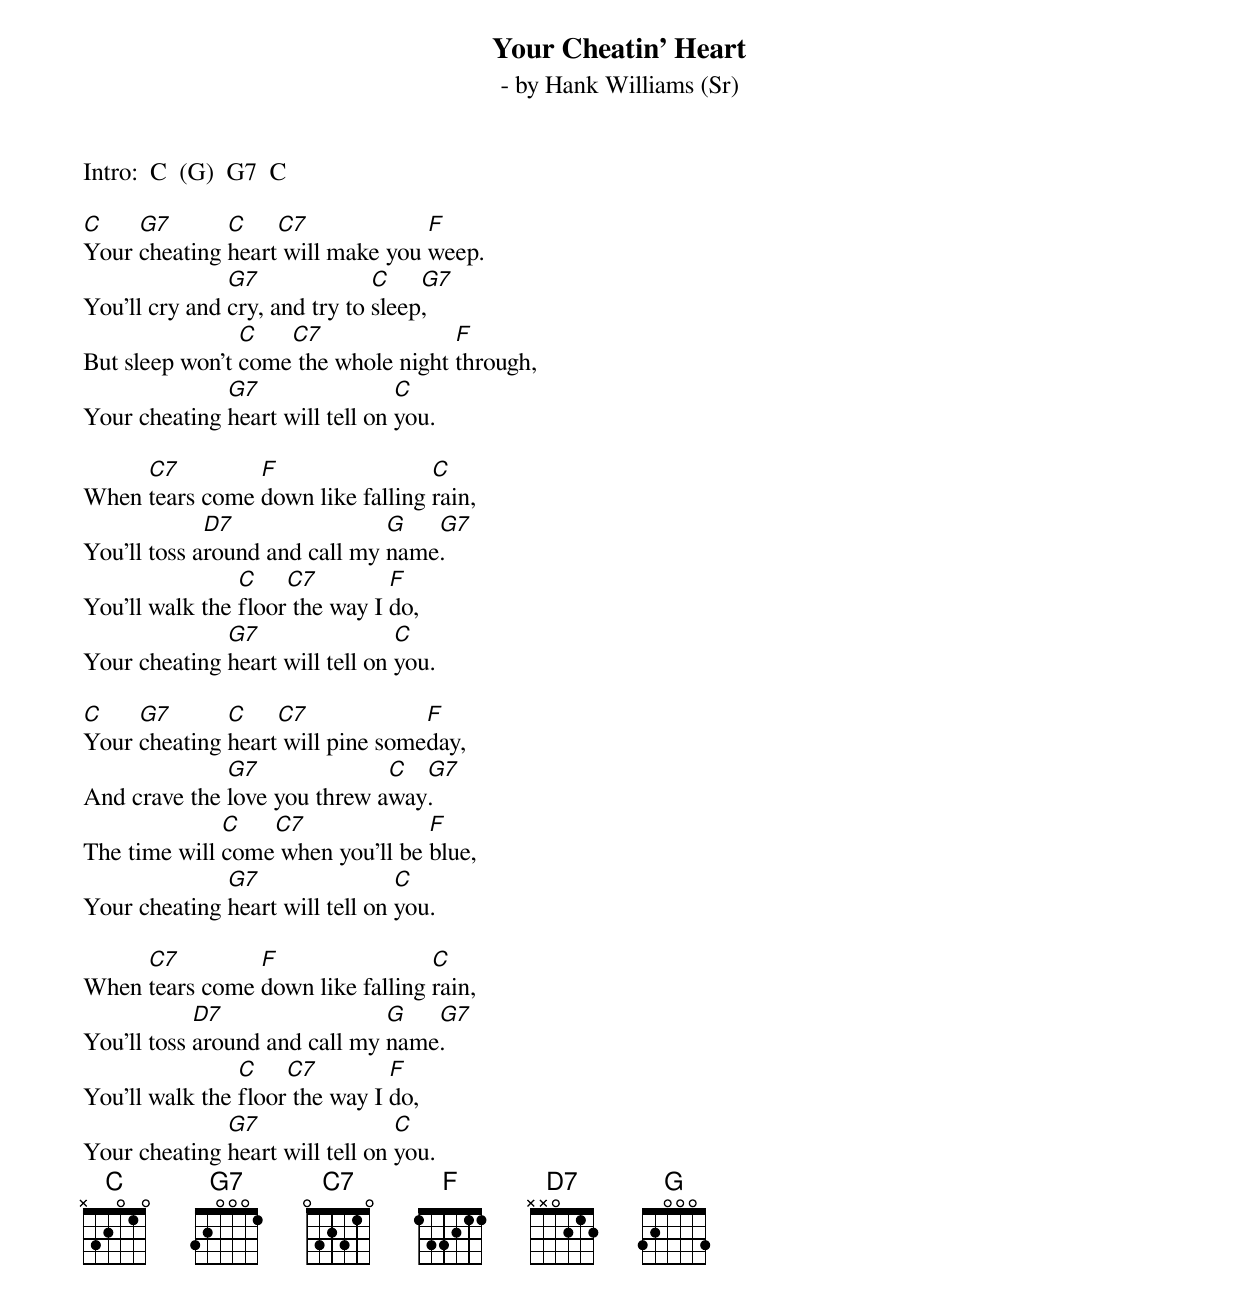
Your Cheatin' Heart
 - by Hank Williams (Sr)

Intro:  C  (G)  G7  C

C    G7       C    C7             F
Your cheating heart will make you weep.
               G7              C    G7
You'll cry and cry, and try to sleep,
                C   C7               F
But sleep won't come the whole night through,
              G7                 C
Your cheating heart will tell on you.

     C7         F                 C
When tears come down like falling rain,
             D7                G   G7
You'll toss around and call my name.
                C    C7         F
You'll walk the floor the way I do,
              G7                 C
Your cheating heart will tell on you.

C    G7       C    C7             F
Your cheating heart will pine someday,
              G7              C  G7
And crave the love you threw away.
              C   C7              F
The time will come when you'll be blue,
              G7                 C
Your cheating heart will tell on you.

     C7         F                 C
When tears come down like falling rain,
            D7                 G   G7
You'll toss around and call my name.
                C    C7         F
You'll walk the floor the way I do,
              G7                 C
Your cheating heart will tell on you.
